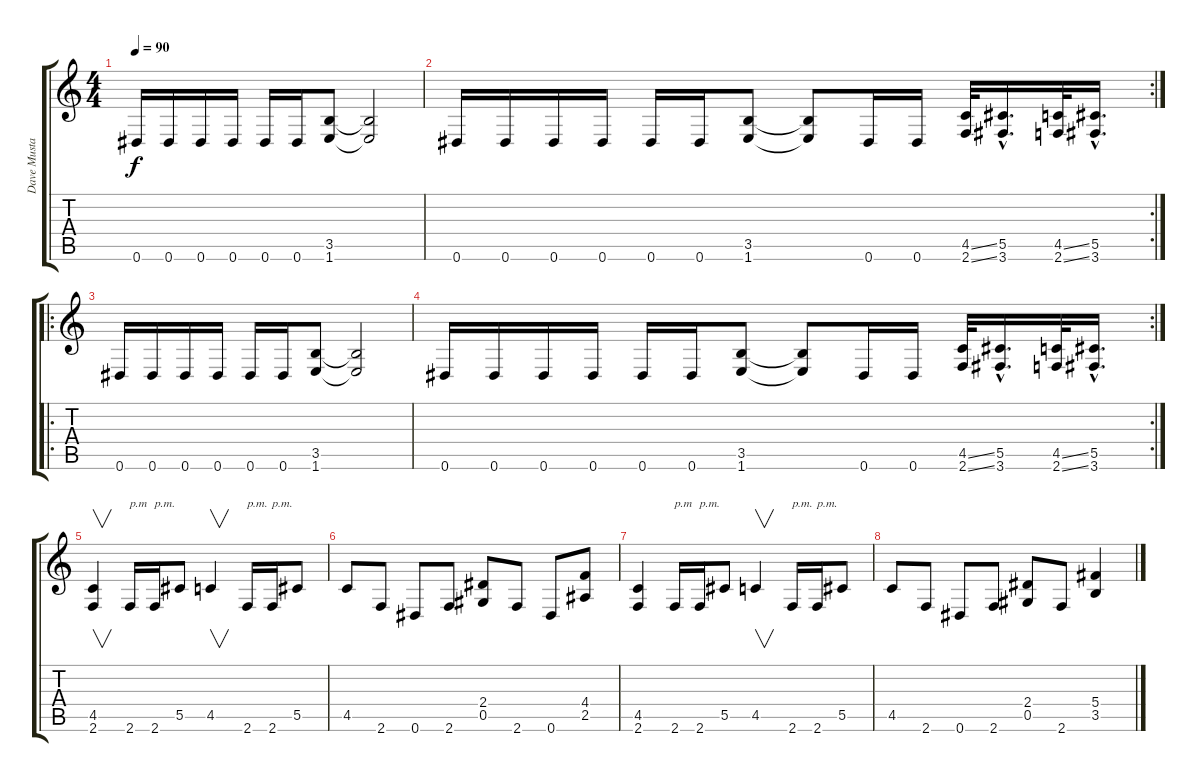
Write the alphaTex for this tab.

\track ("Dave Mustaine" "Dave Musta") {instrument distortionguitar}
\staff {score tabs}
\tuning (Eb4 Bb3 Gb3 Db3 Ab2 Eb2) {hide}
\ts (4 4)
\tempo 90
\clef g2
\ks c
0.6.16{dy f} 0.6.16 0.6.16 0.6.16 0.6.16 0.6.16 (3.5 1.6).8 (3.5{t} 1.6{t}).2 |
\rc 2
0.6.16 0.6.16 0.6.16 0.6.16 0.6.16 0.6.16 (3.5 1.6).8 (3.5{t} 1.6{t}).8 0.6.16 0.6.16 (4.5{ss} 2.6{ss}).32 (5.5{hac} 3.6{hac}).16{d} (4.5{ss} 2.6{ss}).32 (5.5{hac} 3.6{hac}).16{d} |
\ro
0.6.16 0.6.16 0.6.16 0.6.16 0.6.16 0.6.16 (3.5 1.6).8 (3.5{t} 1.6{t}).2 |
\rc 2
0.6.16 0.6.16 0.6.16 0.6.16 0.6.16 0.6.16 (3.5 1.6).8 (3.5{t} 1.6{t}).8 0.6.16 0.6.16 (4.5{ss} 2.6{ss}).32 (5.5{hac} 3.6{hac}).16{d} (4.5{ss} 2.6{ss}).32 (5.5{hac} 3.6{hac}).16{d} |
(4.5 2.6).4{v} 2.6.16{txt "p.m"} 2.6.16{txt "p.m."} 5.5.8 4.5.4{v} 2.6.16{txt "p.m."} 2.6.16{txt "p.m."} 5.5.8 |
4.5.8 2.6.8 0.6.8 2.6.8 (2.4 0.5).8 2.6.8 0.6.8 (4.4 2.5).8 |
(4.5 2.6).4 2.6.16{txt "p.m"} 2.6.16{txt "p.m."} 5.5.8 4.5.4{v} 2.6.16{txt "p.m."} 2.6.16{txt "p.m."} 5.5.8 |
4.5.8 2.6.8 0.6.8 2.6.8 (2.4 0.5).8 2.6.8 (5.4 3.5).4
